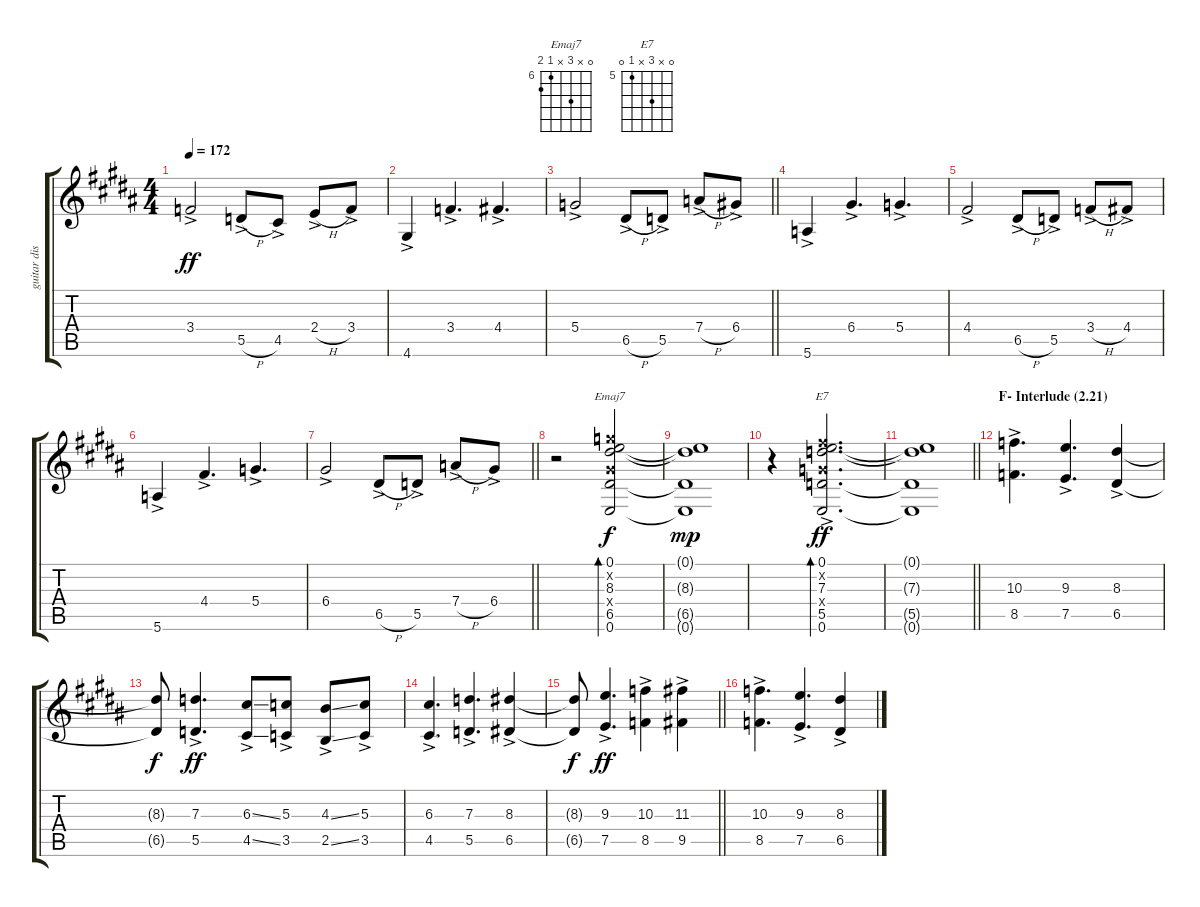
\track ("guitar dist" "guitar dis") {instrument distortionguitar}
\staff {score tabs}
\tuning (E4 B3 G3 D3 A2 E2) {hide}
\chord ("Emaj7" 0 x 8 x 6 7) {firstfret 6}
\chord ("E7" 0 x 7 x 5 0) {firstfret 5}
\ts (4 4)
\tempo 172
\clef g2
\ks g#minor
3.4{ac}.2{dy ff} 5.5{h ac}.8 4.5{ac}.8 2.4{h ac}.8 3.4{ac}.8 |
\ks b
4.6{ac}.4 3.4{ac}.4{d} 4.4{ac}.4{d} |
\barLineRight lightlight
\ks g#minor
5.4{ac}.2 6.5{h ac}.8 5.5{ac}.8 7.4{h ac}.8 6.4{ac}.8 |
\ks b
5.6{ac}.4 6.4{ac}.4{d} 5.4{ac}.4{d} |
\ks g#minor
4.4{ac}.2 6.5{h ac}.8 5.5{ac}.8 3.4{h ac}.8 4.4{ac}.8 |
5.6{ac}.4 4.4{ac}.4{d} 5.4{ac}.4{d} |
\barLineRight lightlight
6.4{ac}.2 6.5{h ac}.8 5.5{ac}.8 7.4{h ac}.8 6.4{ac}.8 |
\ks b
r.2 (0.1 8.2{x} 8.3 6.4{x} 6.5 0.6).2{bd 30 ch "Emaj7" dy f} |
\ks g#minor
(0.1{t} 8.3{t} 6.5{t} 0.6{t}).1{dy mp} |
r.4 (0.1{ac} 7.2{ac x} 7.3{ac} 5.4{ac x} 5.5{ac} 0.6{ac}).2{d bd 30 ch "E7" dy ff} |
\barLineRight lightlight
(0.1{t} 7.3{t} 5.5{t} 0.6{t}).1 |
\section ("" "F- Interlude (2.21)")
\ks b
(10.3{ac} 8.5{ac}).4{d} (9.3{ac} 7.5{ac}).4{d} (8.3{ac} 6.5{ac}).4 |
\ks g#minor
(8.3{t} 6.5{t}).8{dy f} (7.3{ac} 5.5{ac}).4{d dy ff} (6.3{ss ac} 4.5{ss ac}).8 (5.3{ac} 3.5{ac}).8 (4.3{ss ac} 2.5{ss ac}).8 (5.3{ac} 3.5{ac}).8 |
(6.3{ac} 4.5{ac}).4{d} (7.3{ac} 5.5{ac}).4{d} (8.3{ac} 6.5{ac}).4 |
\barLineRight lightlight
(8.3{t} 6.5{t}).8{dy f} (9.3{ac} 7.5{ac}).4{d dy ff} (10.3{ac} 8.5{ac}).4 (11.3{ac} 9.5{ac}).4 |
\ks b
(10.3{ac} 8.5{ac}).4{d} (9.3{ac} 7.5{ac}).4{d} (8.3{ac} 6.5{ac}).4
